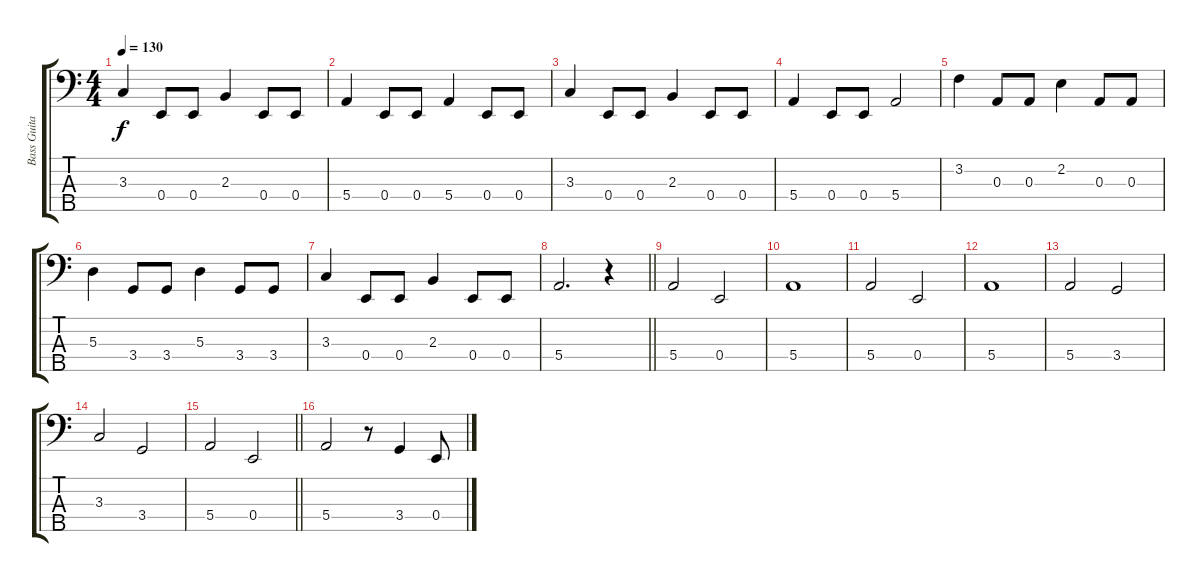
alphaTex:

\track ("Bass Guitar" "Bass Guita") {instrument electricbassfinger}
\staff {score tabs}
\tuning (G2 D2 A1 E1 B0) {hide}
\ts (4 4)
\tempo 130
\clef f4
\ks c
3.3.4{dy f} 0.4.8 0.4.8 2.3.4 0.4.8 0.4.8 |
5.4.4 0.4.8 0.4.8 5.4.4 0.4.8 0.4.8 |
3.3.4 0.4.8 0.4.8 2.3.4 0.4.8 0.4.8 |
5.4.4 0.4.8 0.4.8 5.4.2 |
3.2.4 0.3.8 0.3.8 2.2.4 0.3.8 0.3.8 |
5.3.4 3.4.8 3.4.8 5.3.4 3.4.8 3.4.8 |
3.3.4 0.4.8 0.4.8 2.3.4 0.4.8 0.4.8 |
\barLineRight lightlight
5.4.2{d} r.4 |
5.4.2 0.4.2 |
5.4.1 |
5.4.2 0.4.2 |
5.4.1 |
5.4.2 3.4.2 |
3.3.2 3.4.2 |
\barLineRight lightlight
5.4.2 0.4.2 |
5.4.2 r.8 3.4.4 0.4.8
